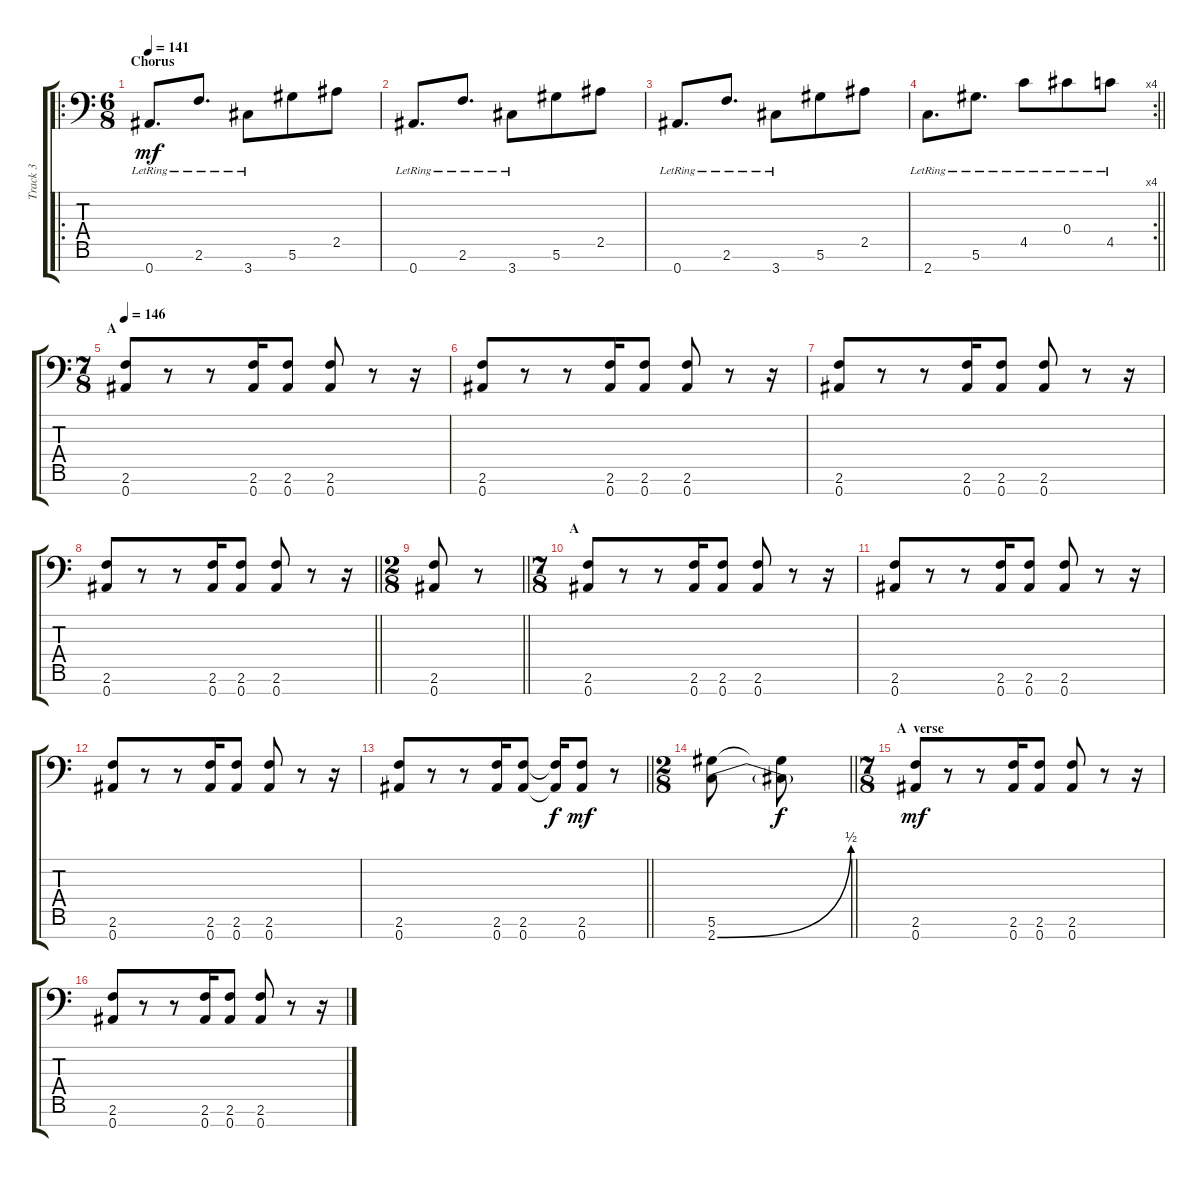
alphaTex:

\track ("Track 3" "Track 3") {instrument distortionguitar}
\staff {score tabs}
\tuning (Eb4 Bb3 Gb3 Db3 Ab2 Eb2 Bb1) {hide}
\ro
\ts (6 8)
\section ("" "Chorus")
\tempo 141
\clef f4
\ks c
0.7{lr}.8{d dy mf} 2.6{lr}.8{d} 3.7{lr}.8 5.6.8 2.5.8 |
0.7{lr}.8{d} 2.6{lr}.8{d} 3.7{lr}.8 5.6.8 2.5.8 |
0.7{lr}.8{d} 2.6{lr}.8{d} 3.7{lr}.8 5.6.8 2.5.8 |
\rc 4
\barLineRight lightlight
2.7{lr}.8{d} 5.6{lr}.8{d} 4.5{lr}.8 0.4{lr}.8 4.5{lr}.8 |
\ts (7 8)
\section ("" "A")
\tempo 146
(2.6 0.7).8 r.8 r.8 (2.6 0.7).16 (2.6 0.7).8 (2.6 0.7).8 r.8 r.16 |
(2.6 0.7).8 r.8 r.8 (2.6 0.7).16 (2.6 0.7).8 (2.6 0.7).8 r.8 r.16 |
(2.6 0.7).8 r.8 r.8 (2.6 0.7).16 (2.6 0.7).8 (2.6 0.7).8 r.8 r.16 |
\barLineRight lightlight
(2.6 0.7).8 r.8 r.8 (2.6 0.7).16 (2.6 0.7).8 (2.6 0.7).8 r.8 r.16 |
\ts (2 8)
\barLineRight lightlight
(2.6 0.7).8 r.8 |
\ts (7 8)
\section ("" "A")
(2.6 0.7).8 r.8 r.8 (2.6 0.7).16 (2.6 0.7).8 (2.6 0.7).8 r.8 r.16 |
(2.6 0.7).8 r.8 r.8 (2.6 0.7).16 (2.6 0.7).8 (2.6 0.7).8 r.8 r.16 |
(2.6 0.7).8 r.8 r.8 (2.6 0.7).16 (2.6 0.7).8 (2.6 0.7).8 r.8 r.16 |
\barLineRight lightlight
(2.6 0.7).8 r.8 r.8 (2.6 0.7).16 (2.6 0.7).8 (2.6{t} 0.7{t}).16{dy f} (2.6 0.7).8{dy mf} r.8 |
\ts (2 8)
\barLineRight lightlight
(5.6 2.7{be (bend 0 0 60 2)}).8 (5.6{t} 2.7{t}).8{dy f} |
\ts (7 8)
\section ("" "A  verse")
(2.6 0.7).8{dy mf} r.8 r.8 (2.6 0.7).16 (2.6 0.7).8 (2.6 0.7).8 r.8 r.16 |
(2.6 0.7).8 r.8 r.8 (2.6 0.7).16 (2.6 0.7).8 (2.6 0.7).8 r.8 r.16
